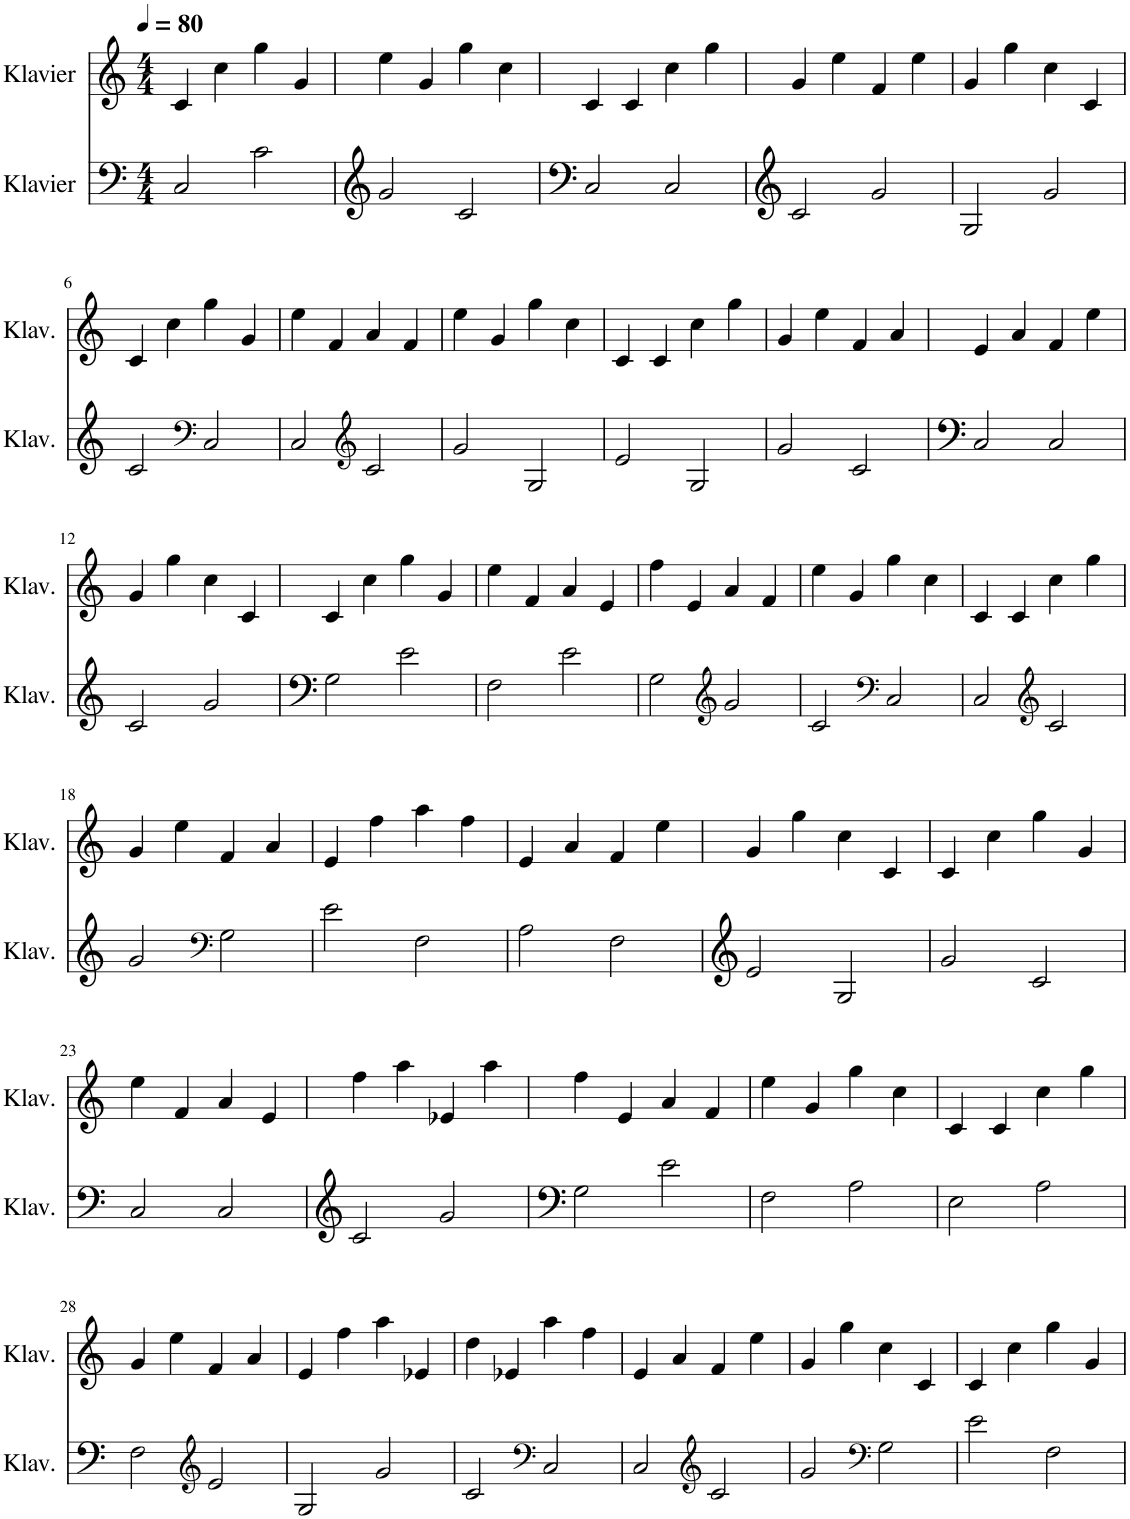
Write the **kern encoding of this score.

**kern	**kern
*part2	*part1
*staff2	*staff1
*I"Klavier	*I"Klavier
*I'Klav.	*I'Klav.
*clefF4	*clefG2
*k[]	*k[]
*M4/4	*M4/4
*MM80	*MM80
=1	=1
2C/	4c/
.	4cc\
2c\	4gg\
.	4g/
=2	=2
2g/	4ee\
.	4g/
2c/	4gg\
.	4cc\
=3	=3
2C/	4c/
.	4c/
2C/	4cc\
.	4gg\
=4	=4
2c/	4g/
.	4ee\
2g/	4f/
.	4ee\
=5	=5
2G/	4g/
.	4gg\
2g/	4cc\
.	4c/
!!LO:LB:g=z
=6	=6
2c/	4c/
.	4cc\
*clefF4	*
2C/	4gg\
.	4g/
=7	=7
2C/	4ee\
.	4f/
*clefG2	*
2c/	4a/
.	4f/
=8	=8
2g/	4ee\
.	4g/
2G/	4gg\
.	4cc\
=9	=9
2e/	4c/
.	4c/
2G/	4cc\
.	4gg\
=10	=10
2g/	4g/
.	4ee\
2c/	4f/
.	4a/
=11	=11
2C/	4e/
.	4a/
2C/	4f/
.	4ee\
!!LO:LB:g=z
=12	=12
2c/	4g/
.	4gg\
2g/	4cc\
.	4c/
=13	=13
2G\	4c/
.	4cc\
2e\	4gg\
.	4g/
=14	=14
2F\	4ee\
.	4f/
2e\	4a/
.	4e/
=15	=15
2G\	4ff\
.	4e/
*clefG2	*
2g/	4a/
.	4f/
=16	=16
2c/	4ee\
.	4g/
*clefF4	*
2C/	4gg\
.	4cc\
=17	=17
2C/	4c/
.	4c/
*clefG2	*
2c/	4cc\
.	4gg\
!!LO:LB:g=z
=18	=18
2g/	4g/
.	4ee\
*clefF4	*
2G\	4f/
.	4a/
=19	=19
2e\	4e/
.	4ff\
2F\	4aa\
.	4ff\
=20	=20
2A\	4e/
.	4a/
2F\	4f/
.	4ee\
=21	=21
2e/	4g/
.	4gg\
2G/	4cc\
.	4c/
=22	=22
2g/	4c/
.	4cc\
2c/	4gg\
.	4g/
!!LO:LB:g=z
=23	=23
2C/	4ee\
.	4f/
2C/	4a/
.	4e/
=24	=24
2c/	4ff\
.	4aa\
2g/	4e-X/
.	4aa\
=25	=25
2G\	4ff\
.	4e/
2e\	4a/
.	4f/
=26	=26
2F\	4ee\
.	4g/
2A\	4gg\
.	4cc\
=27	=27
2E\	4c/
.	4c/
2A\	4cc\
.	4gg\
!!LO:LB:g=z
=28	=28
2F\	4g/
.	4ee\
*clefG2	*
2e/	4f/
.	4a/
=29	=29
2G/	4e/
.	4ff\
2g/	4aa\
.	4e-X/
=30	=30
2c/	4dd\
.	4e-X/
*clefF4	*
2C/	4aa\
.	4ff\
=31	=31
2C/	4e/
.	4a/
*clefG2	*
2c/	4f/
.	4ee\
=32	=32
2g/	4g/
.	4gg\
*clefF4	*
2G\	4cc\
.	4c/
=33	=33
2e\	4c/
.	4cc\
2F\	4gg\
.	4g/
=	=
*-	*-
